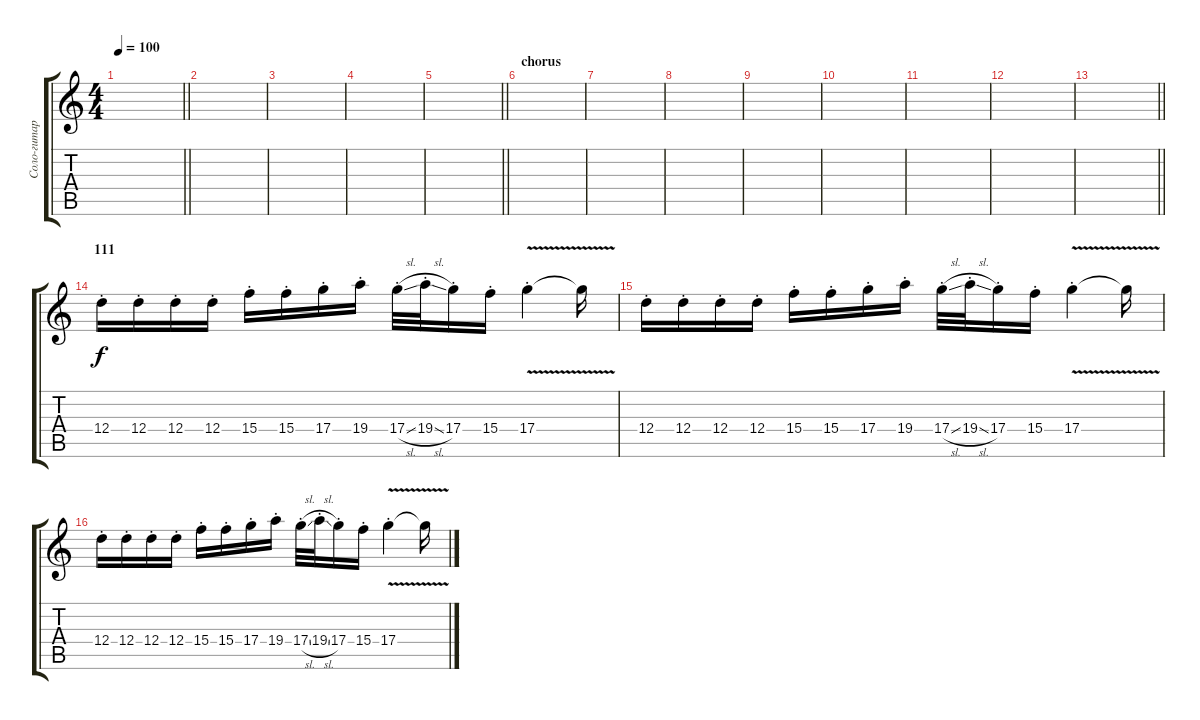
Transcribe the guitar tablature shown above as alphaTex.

\track ("Соло-гитара" "Соло-гитар") {instrument distortionguitar}
\staff {score tabs}
\tuning (E4 B3 G3 D3 A2 D2) {hide}
\ts (4 4)
\tempo 100
\clef g2
\barLineRight lightlight
\ks c
|
|
|
|
\barLineRight lightlight
|
\section ("" "chorus")
|
|
|
|
|
|
|
\barLineRight lightlight
|
\section ("" "111")
12.4{st}.16 12.4{st}.16 12.4{st}.16 12.4{st}.16 15.4{st}.16 15.4{st}.16 17.4{st}.16 19.4{st}.16 17.4{sl st}.32 19.4{sl st}.32 17.4{st}.16 15.4{st}.16 17.4{v st}.4 17.4{t}.16 |
12.4{st}.16 12.4{st}.16 12.4{st}.16 12.4{st}.16 15.4{st}.16 15.4{st}.16 17.4{st}.16 19.4{st}.16 17.4{sl st}.32 19.4{sl st}.32 17.4{st}.16 15.4{st}.16 17.4{v st}.4 17.4{t}.16 |
12.4{st}.16 12.4{st}.16 12.4{st}.16 12.4{st}.16 15.4{st}.16 15.4{st}.16 17.4{st}.16 19.4{st}.16 17.4{sl st}.32 19.4{sl st}.32 17.4{st}.16 15.4{st}.16 17.4{v st}.4 17.4{t}.16
